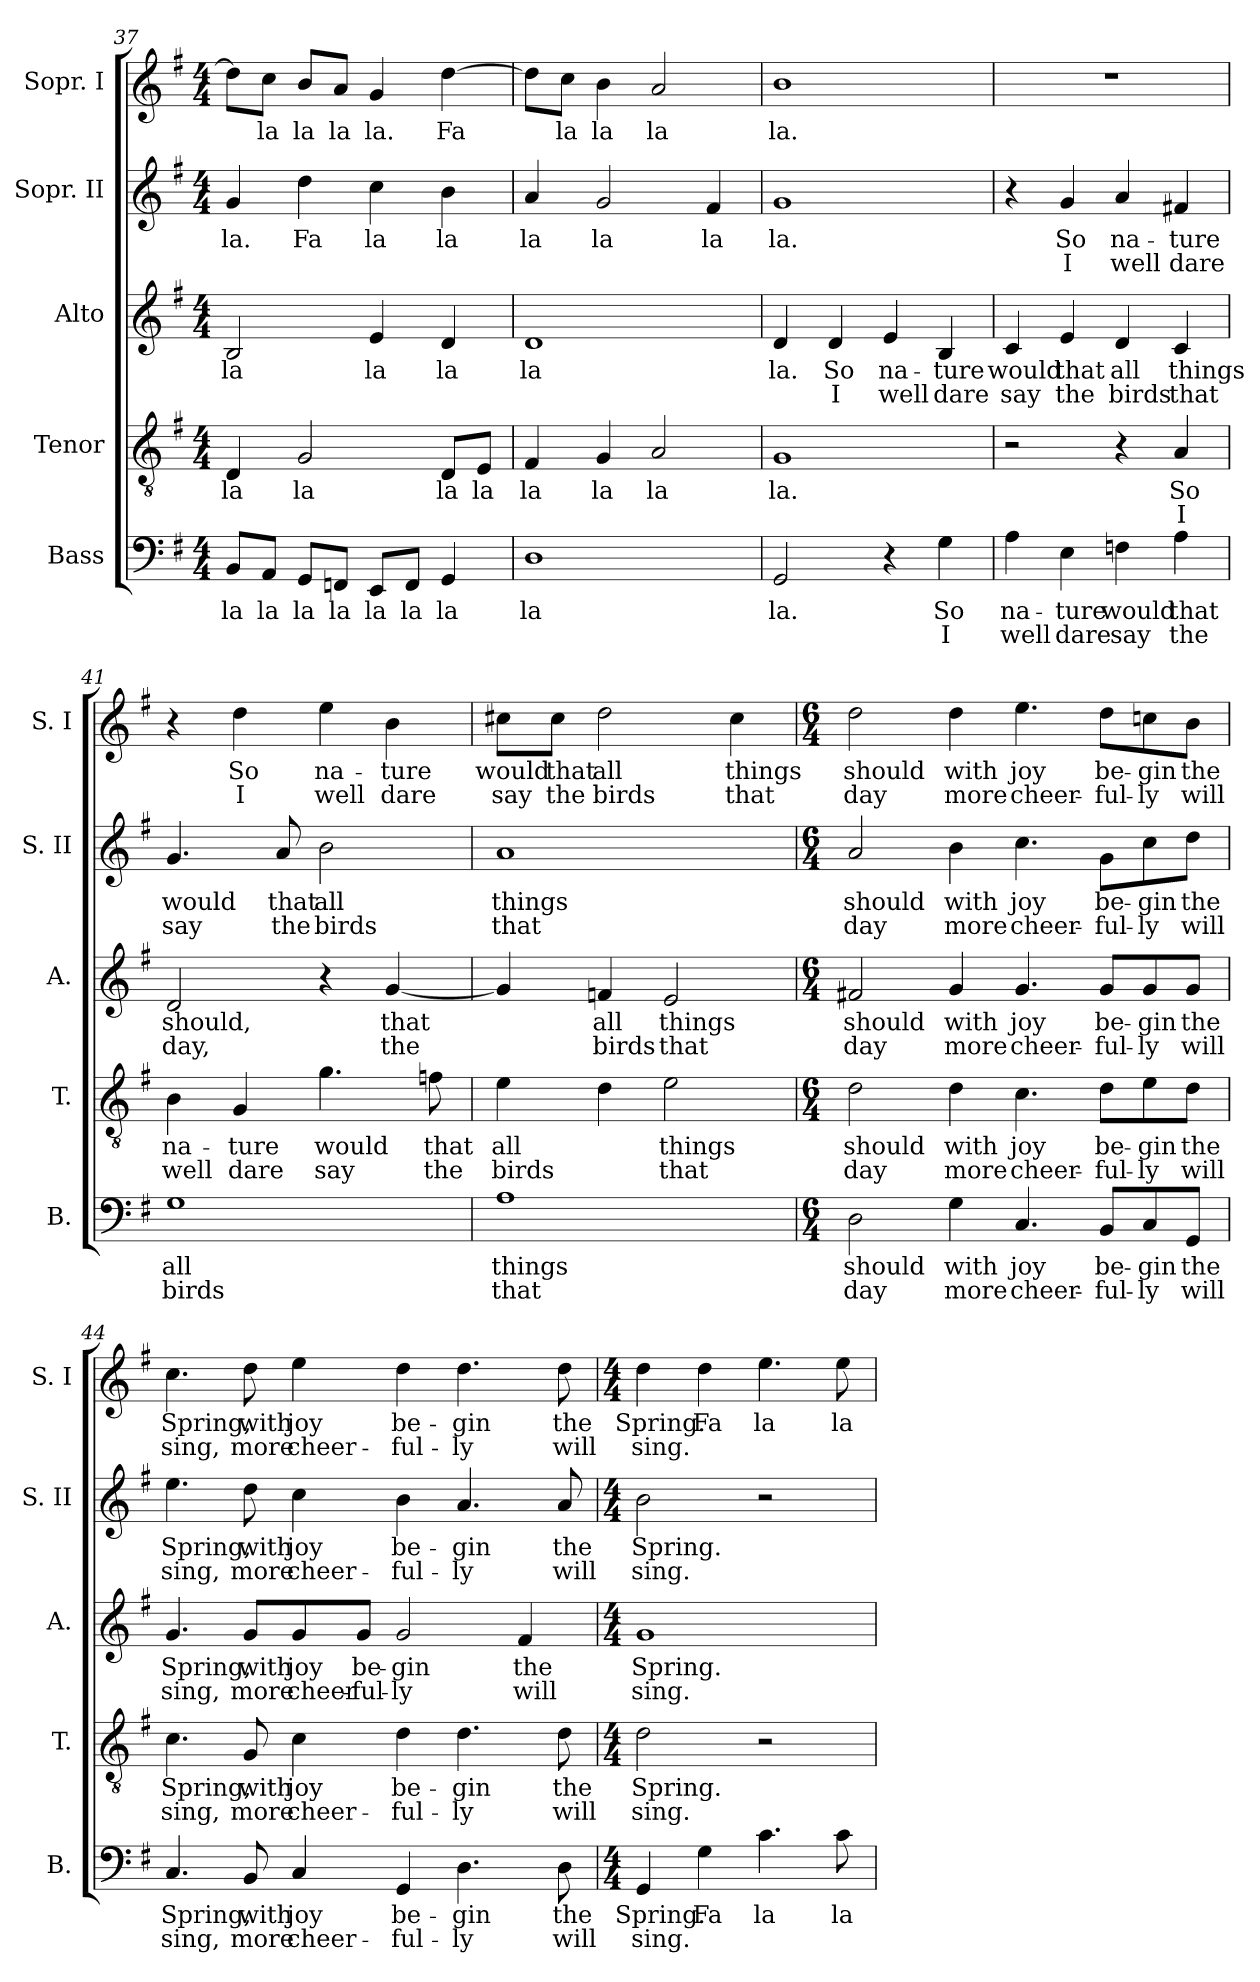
**kern	**text	**text	**kern	**text	**text	**kern	**text	**text	**kern	**text	**text	**kern	**text	**text
*part5	*part5	*part5	*part4	*part4	*part4	*part3	*part3	*part3	*part2	*part2	*part2	*part1	*part1	*part1
*staff5	*staff5	*staff5	*staff4	*staff4	*staff4	*staff3	*staff3	*staff3	*staff2	*staff2	*staff2	*staff1	*staff1	*staff1
*I"Bass	*	*	*I"Tenor	*	*	*I"Alto	*	*	*I"Sopr. II	*	*	*I"Sopr. I	*	*
*I'B.	*	*	*I'T.	*	*	*I'A.	*	*	*I'S. II	*	*	*I'S. I	*	*
*clefF4	*	*	*clefGv2	*	*	*clefG2	*	*	*clefG2	*	*	*clefG2	*	*
*k[f#]	*	*	*k[f#]	*	*	*k[f#]	*	*	*k[f#]	*	*	*k[f#]	*	*
*G:	*	*	*G:	*	*	*G:	*	*	*G:	*	*	*G:	*	*
*M4/4	*	*	*M4/4	*	*	*M4/4	*	*	*M4/4	*	*	*M4/4	*	*
=37	=37	=37	=37	=37	=37	=37	=37	=37	=37	=37	=37	=37	=37	=37
8BB/L	la	.	4D/	la	.	2B/	la	.	4g/	la.	.	8dd\L]	.	.
8AA/J	la	.	.	.	.	.	.	.	.	.	.	8cc\J	la	.
8GG/L	la	.	2G/	la	.	.	.	.	4dd\	Fa	.	8b/L	la	.
8FFn/J	la	.	.	.	.	.	.	.	.	.	.	8a/J	la	.
8EE/L	la	.	.	.	.	4e/	la	.	4cc\	la	.	4g/	la.	.
8FF/J	la	.	.	.	.	.	.	.	.	.	.	.	.	.
4GG/	la	.	8D/L	la	.	4d/	la	.	4b\	la	.	[4dd\	Fa	.
.	.	.	8E/J	la	.	.	.	.	.	.	.	.	.	.
=38	=38	=38	=38	=38	=38	=38	=38	=38	=38	=38	=38	=38	=38	=38
1D	la	.	4F#/	la	.	1d	la	.	4a/	la	.	8dd\L]	.	.
.	.	.	.	.	.	.	.	.	.	.	.	8cc\J	la	.
.	.	.	4G/	la	.	.	.	.	2g/	la	.	4b\	la	.
.	.	.	2A/	la	.	.	.	.	.	.	.	2a/	la	.
.	.	.	.	.	.	.	.	.	4f#/	la	.	.	.	.
=39	=39	=39	=39	=39	=39	=39	=39	=39	=39	=39	=39	=39	=39	=39
2GG/	la.	.	1G	la.	.	4d/	la.	.	1g	la.	.	1b	la.	.
.	.	.	.	.	.	4d/	So	I	.	.	.	.	.	.
4r	.	.	.	.	.	4e/	na-	well	.	.	.	.	.	.
4G\	So	I	.	.	.	4B/	-ture	dare	.	.	.	.	.	.
!!LO:LB:g=z
=40	=40	=40	=40	=40	=40	=40	=40	=40	=40	=40	=40	=40	=40	=40
4A\	na-	well	2r	.	.	4c/	would	say	4r	.	.	1r	.	.
4E\	-ture	dare	.	.	.	4e/	that	the	4g/	So	I	.	.	.
4Fn\	would	say	4r	.	.	4d/	all	birds	4a/	na-	well	.	.	.
4A\	that	the	4A/	So	I	4c/	things	that	4f#X/	-ture	dare	.	.	.
=41	=41	=41	=41	=41	=41	=41	=41	=41	=41	=41	=41	=41	=41	=41
1G	all	birds	4B\	na-	well	2d/	should,	day,	4.g/	would	say	4r	.	.
.	.	.	4G/	-ture	dare	.	.	.	.	.	.	4dd\	So	I
.	.	.	.	.	.	.	.	.	8a/	that	the	.	.	.
.	.	.	4.g\	would	say	4r	.	.	2b\	all	birds	4ee\	na-	well
.	.	.	.	.	.	[4g/	that	the	.	.	.	4b\	-ture	dare
.	.	.	8fn\	that	the	.	.	.	.	.	.	.	.	.
=42	=42	=42	=42	=42	=42	=42	=42	=42	=42	=42	=42	=42	=42	=42
1A	things	that	4e\	all	birds	4g/]	.	.	1a	things	that	8cc#X\L	would	say
.	.	.	.	.	.	.	.	.	.	.	.	8cc#\J	that	the
.	.	.	4d\	.	.	4fn/	all	birds	.	.	.	2dd\	all	birds
.	.	.	2e\	things	that	2e/	things	that	.	.	.	.	.	.
.	.	.	.	.	.	.	.	.	.	.	.	4cc#\	things	that
=43	=43	=43	=43	=43	=43	=43	=43	=43	=43	=43	=43	=43	=43	=43
*M6/4	*	*	*M6/4	*	*	*M6/4	*	*	*M6/4	*	*	*M6/4	*	*
2D\	should	day	2d\	should	day	2f#X/	should	day	2a/	should	day	2dd\	should	day
4G\	with	more	4d\	with	more	4g/	with	more	4b\	with	more	4dd\	with	more
4.C/	joy	cheer-	4.c\	joy	cheer-	4.g/	joy	cheer-	4.cc\	joy	cheer-	4.ee\	joy	cheer-
8BB/L	be-	-ful-	8d\L	be-	-ful-	8g/L	be-	-ful-	8g\L	be-	-ful-	8dd\L	be-	-ful-
8C/	-gin	-ly	8e\	-gin	-ly	8g/	-gin	-ly	8cc\	-gin	-ly	8ccn\	-gin	-ly
8GG/J	the	will	8d\J	the	will	8g/J	the	will	8dd\J	the	will	8b\J	the	will
!!LO:PB:g=z
=44	=44	=44	=44	=44	=44	=44	=44	=44	=44	=44	=44	=44	=44	=44
4.C/	Spring,	sing,	4.c\	Spring,	sing,	4.g/	Spring,	sing,	4.ee\	Spring,	sing,	4.cc\	Spring,	sing,
8BB/	with	more	8G/	with	more	8g/L	with	more	8dd\	with	more	8dd\	with	more
4C/	joy	cheer-	4c\	joy	cheer-	8g/	joy	cheer-	4cc\	joy	cheer-	4ee\	joy	cheer-
.	.	.	.	.	.	8g/J	be-	-ful-	.	.	.	.	.	.
4GG/	be-	-ful-	4d\	be-	-ful-	2g/	-gin	-ly	4b\	be-	-ful-	4dd\	be-	-ful-
4.D\	-gin	-ly	4.d\	-gin	-ly	.	.	.	4.a/	-gin	-ly	4.dd\	-gin	-ly
.	.	.	.	.	.	4f#/	the	will	.	.	.	.	.	.
8D\	the	will	8d\	the	will	.	.	.	8a/	the	will	8dd\	the	will
=45	=45	=45	=45	=45	=45	=45	=45	=45	=45	=45	=45	=45	=45	=45
*M4/4	*	*	*M4/4	*	*	*M4/4	*	*	*M4/4	*	*	*M4/4	*	*
4GG/	Spring.	sing.	2d\	Spring.	sing.	1g	Spring.	sing.	2b\	Spring.	sing.	4dd\	Spring.	sing.
4G\	Fa	.	.	.	.	.	.	.	.	.	.	4dd\	Fa	.
4.c\	la	.	2r	.	.	.	.	.	2r	.	.	4.ee\	la	.
8c\	la	.	.	.	.	.	.	.	.	.	.	8ee\	la	.
=	=	=	=	=	=	=	=	=	=	=	=	=	=	=
*-	*-	*-	*-	*-	*-	*-	*-	*-	*-	*-	*-	*-	*-	*-
